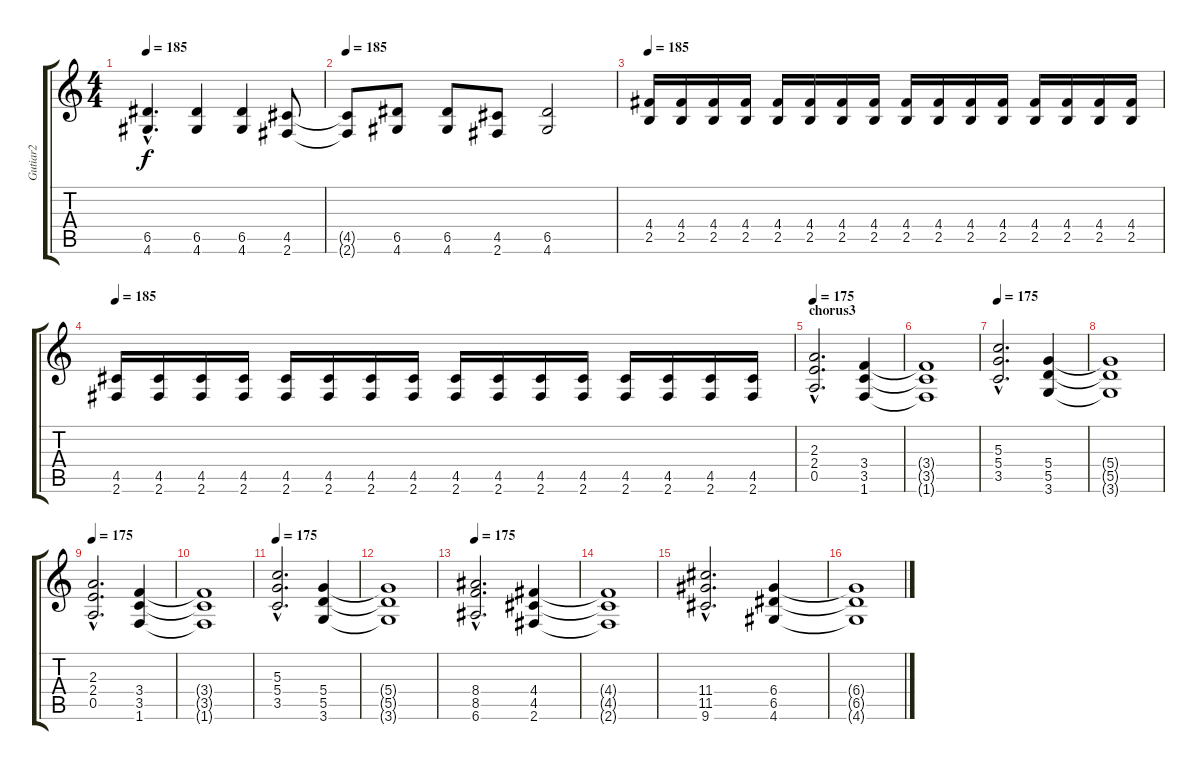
\track ("Gutiar2" "Gutiar2") {instrument distortionguitar}
\staff {score tabs}
\tuning (E4 B3 G3 D3 A2 E2) {hide}
\ts (4 4)
\tempo 185
\clef g2
\ks c
(6.5{hac} 4.6{hac}).4{d dy f instrument distortionguitar} (6.5 4.6).4 (6.5 4.6).4 (4.5 2.6).8 |
\tempo 185
(4.5{t} 2.6{t}).8 (6.5 4.6).8 (6.5 4.6).8 (4.5 2.6).8 (6.5 4.6).2 |
\tempo 185
(4.4 2.5).16 (4.4 2.5).16 (4.4 2.5).16 (4.4 2.5).16 (4.4 2.5).16 (4.4 2.5).16 (4.4 2.5).16 (4.4 2.5).16 (4.4 2.5).16 (4.4 2.5).16 (4.4 2.5).16 (4.4 2.5).16 (4.4 2.5).16 (4.4 2.5).16 (4.4 2.5).16 (4.4 2.5).16 |
\tempo 185
(4.5 2.6).16 (4.5 2.6).16 (4.5 2.6).16 (4.5 2.6).16 (4.5 2.6).16 (4.5 2.6).16 (4.5 2.6).16 (4.5 2.6).16 (4.5 2.6).16 (4.5 2.6).16 (4.5 2.6).16 (4.5 2.6).16 (4.5 2.6).16 (4.5 2.6).16 (4.5 2.6).16 (4.5 2.6).16 |
\section ("" "chorus3")
\tempo 175
(2.3{hac} 2.4{hac} 0.5{hac}).2{d volume 14} (3.4 3.5 1.6).4 |
(3.4{t} 3.5{t} 1.6{t}).1 |
\tempo 175
(5.3{hac} 5.4{hac} 3.5{hac}).2{d} (5.4 5.5 3.6).4 |
(5.4{t} 5.5{t} 3.6{t}).1 |
\tempo 175
(2.3{hac} 2.4{hac} 0.5{hac}).2{d} (3.4 3.5 1.6).4 |
(3.4{t} 3.5{t} 1.6{t}).1 |
\tempo 175
(5.3{hac} 5.4{hac} 3.5{hac}).2{d} (5.4 5.5 3.6).4 |
(5.4{t} 5.5{t} 3.6{t}).1 |
\tempo 175
(8.4{hac} 8.5{hac} 6.6{hac}).2{d} (4.4 4.5 2.6).4 |
(4.4{t} 4.5{t} 2.6{t}).1 |
(11.4{hac} 11.5{hac} 9.6{hac}).2{d} (6.4 6.5 4.6).4 |
(6.4{t} 6.5{t} 4.6{t}).1
